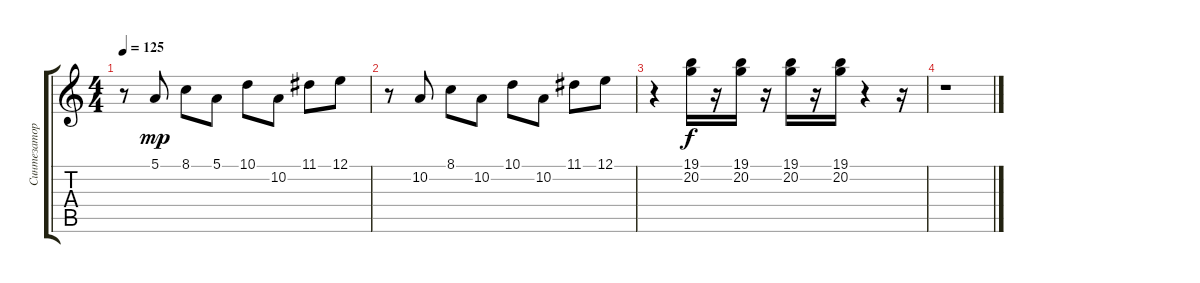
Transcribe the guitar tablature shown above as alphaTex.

\track ("Синтезатор" "Синтезатор") {instrument rockorgan}
\staff {score tabs}
\tuning (E4 B3 G3 D3 A2 E2) {hide}
\ts (4 4)
\tempo 125
\clef g2
\ks c
r.8{dy f} 5.1.8{dy mp} 8.1.8 5.1.8 10.1.8 10.2.8 11.1.8 12.1.8 |
r.8 10.2.8 8.1.8 10.2.8 10.1.8 10.2.8 11.1.8 12.1.8 |
r.4 (19.1 20.2).16{dy f} r.16 (19.1 20.2).16 r.16 (19.1 20.2).16 r.16 (19.1 20.2).16 r.4 r.16 |
r.1
